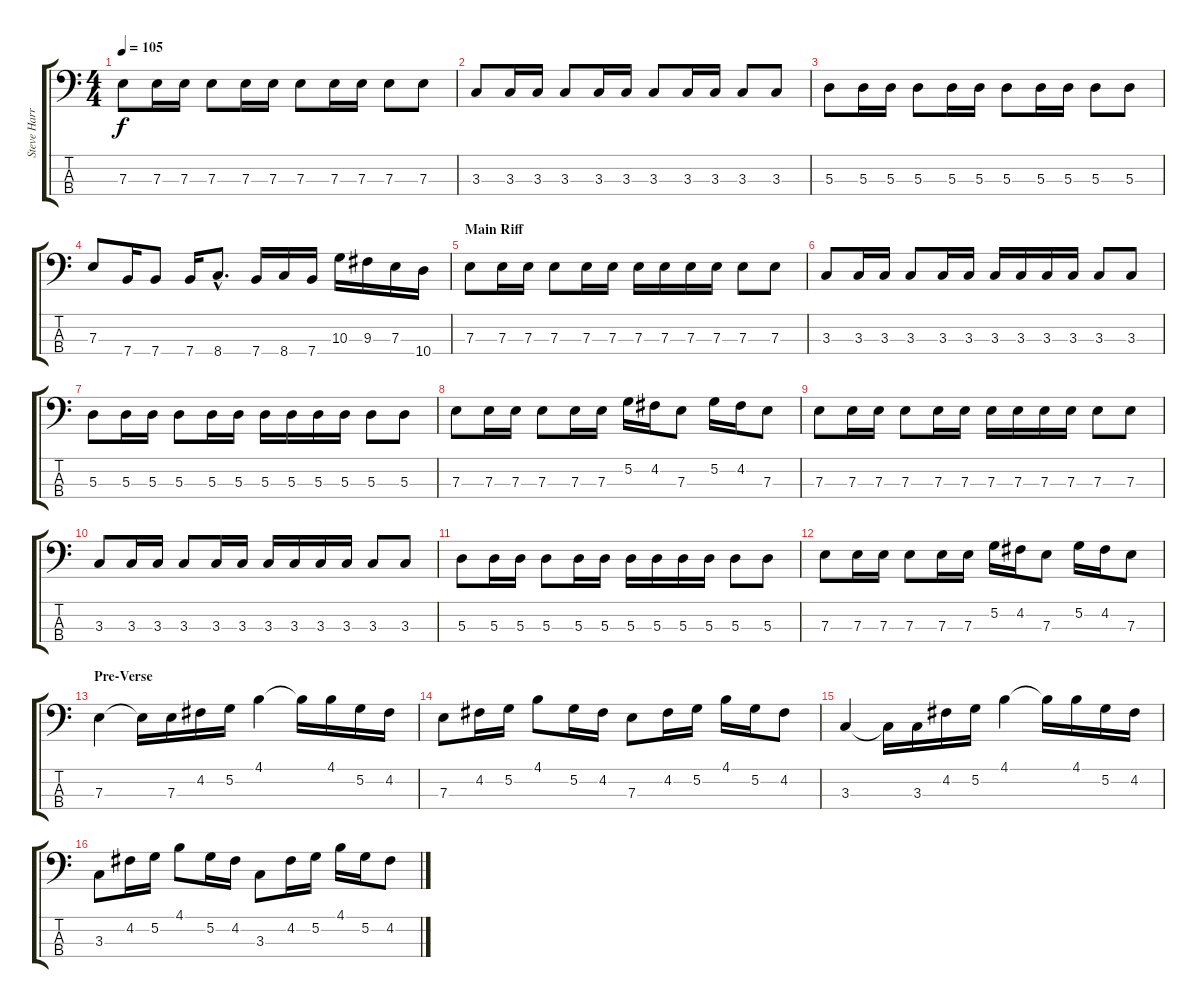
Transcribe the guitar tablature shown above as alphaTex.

\track ("Steve Harris (Bass)" "Steve Harr") {instrument electricbassfinger}
\staff {score tabs}
\tuning (G2 D2 A1 E1) {hide}
\ts (4 4)
\tempo 105
\clef f4
\ks c
7.3.8{dy f} 7.3.16 7.3.16 7.3.8 7.3.16 7.3.16 7.3.8 7.3.16 7.3.16 7.3.8 7.3.8 |
3.3.8 3.3.16 3.3.16 3.3.8 3.3.16 3.3.16 3.3.8 3.3.16 3.3.16 3.3.8 3.3.8 |
5.3.8 5.3.16 5.3.16 5.3.8 5.3.16 5.3.16 5.3.8 5.3.16 5.3.16 5.3.8 5.3.8 |
7.3.8 7.4.16 7.4.8 7.4.16 8.4{hac}.8{d} 7.4.16 8.4.16 7.4.16 10.3.16 9.3.16 7.3.16 10.4.16 |
\section ("" "Main Riff")
7.3.8 7.3.16 7.3.16 7.3.8 7.3.16 7.3.16 7.3.16 7.3.16 7.3.16 7.3.16 7.3.8 7.3.8 |
3.3.8 3.3.16 3.3.16 3.3.8 3.3.16 3.3.16 3.3.16 3.3.16 3.3.16 3.3.16 3.3.8 3.3.8 |
5.3.8 5.3.16 5.3.16 5.3.8 5.3.16 5.3.16 5.3.16 5.3.16 5.3.16 5.3.16 5.3.8 5.3.8 |
7.3.8 7.3.16 7.3.16 7.3.8 7.3.16 7.3.16 5.2.16 4.2.16 7.3.8 5.2.16 4.2.16 7.3.8 |
7.3.8 7.3.16 7.3.16 7.3.8 7.3.16 7.3.16 7.3.16 7.3.16 7.3.16 7.3.16 7.3.8 7.3.8 |
3.3.8 3.3.16 3.3.16 3.3.8 3.3.16 3.3.16 3.3.16 3.3.16 3.3.16 3.3.16 3.3.8 3.3.8 |
5.3.8 5.3.16 5.3.16 5.3.8 5.3.16 5.3.16 5.3.16 5.3.16 5.3.16 5.3.16 5.3.8 5.3.8 |
7.3.8 7.3.16 7.3.16 7.3.8 7.3.16 7.3.16 5.2.16 4.2.16 7.3.8 5.2.16 4.2.16 7.3.8 |
\section ("" "Pre-Verse")
7.3.4 7.3{t}.16 7.3.16 4.2.16 5.2.16 4.1.4 4.1{t}.16 4.1.16 5.2.16 4.2.16 |
7.3.8 4.2.16 5.2.16 4.1.8 5.2.16 4.2.16 7.3.8 4.2.16 5.2.16 4.1.16 5.2.16 4.2.8 |
3.3.4 3.3{t}.16 3.3.16 4.2.16 5.2.16 4.1.4 4.1{t}.16 4.1.16 5.2.16 4.2.16 |
3.3.8 4.2.16 5.2.16 4.1.8 5.2.16 4.2.16 3.3.8 4.2.16 5.2.16 4.1.16 5.2.16 4.2.8
